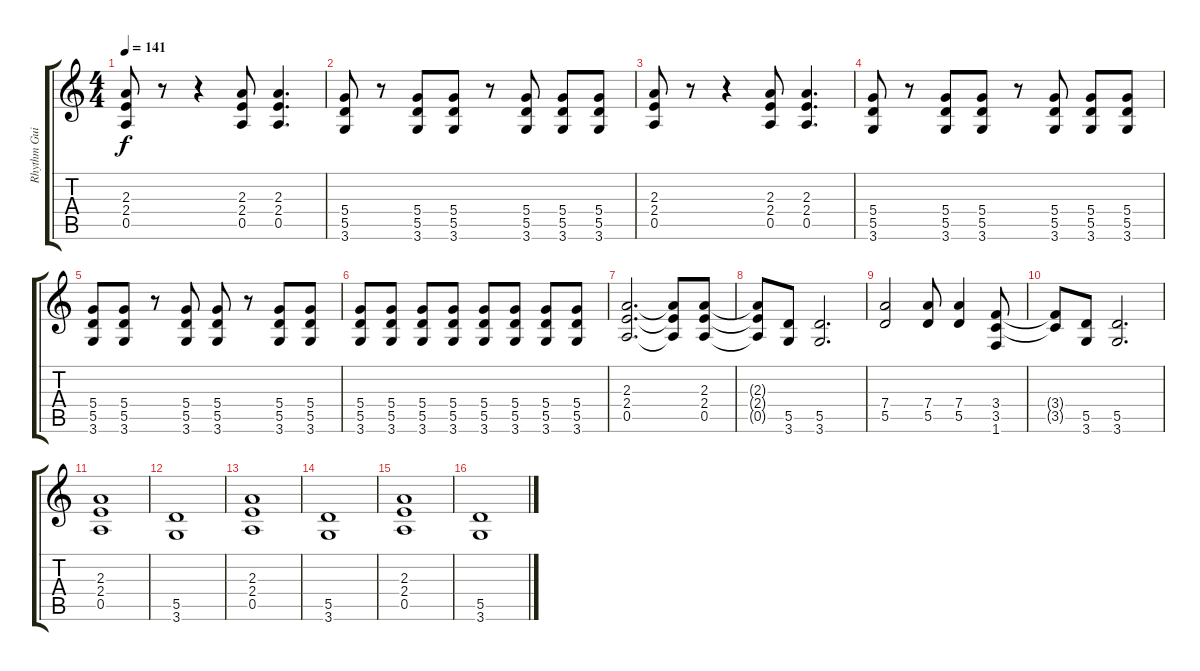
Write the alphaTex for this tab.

\track ("Rhythm Guitar" "Rhythm Gui") {instrument distortionguitar}
\staff {score tabs}
\tuning (E4 B3 G3 D3 A2 E2) {hide}
\ts (4 4)
\tempo 141
\clef g2
\ks c
(2.3 2.4 0.5).8{dy f} r.8 r.4 (2.3 2.4 0.5).8 (2.3 2.4 0.5).4{d} |
(5.4 5.5 3.6).8 r.8 (5.4 5.5 3.6).8 (5.4 5.5 3.6).8 r.8 (5.4 5.5 3.6).8 (5.4 5.5 3.6).8 (5.4 5.5 3.6).8 |
(2.3 2.4 0.5).8 r.8 r.4 (2.3 2.4 0.5).8 (2.3 2.4 0.5).4{d} |
(5.4 5.5 3.6).8 r.8 (5.4 5.5 3.6).8 (5.4 5.5 3.6).8 r.8 (5.4 5.5 3.6).8 (5.4 5.5 3.6).8 (5.4 5.5 3.6).8 |
(5.4 5.5 3.6).8 (5.4 5.5 3.6).8 r.8 (5.4 5.5 3.6).8 (5.4 5.5 3.6).8 r.8 (5.4 5.5 3.6).8 (5.4 5.5 3.6).8 |
(5.4 5.5 3.6).8 (5.4 5.5 3.6).8 (5.4 5.5 3.6).8 (5.4 5.5 3.6).8 (5.4 5.5 3.6).8 (5.4 5.5 3.6).8 (5.4 5.5 3.6).8 (5.4 5.5 3.6).8 |
(2.3 2.4 0.5).2{d} (2.3{t} 2.4{t} 0.5{t}).8 (2.3 2.4 0.5).8 |
(2.3{t} 2.4{t} 0.5{t}).8 (5.5 3.6).8 (5.5 3.6).2{d} |
(7.4 5.5).2 (7.4 5.5).8 (7.4 5.5).4 (3.4 3.5 1.6).8 |
(3.4{t} 3.5{t}).8 (5.5 3.6).8 (5.5 3.6).2{d} |
(2.3 2.4 0.5).1 |
(5.5 3.6).1 |
(2.3 2.4 0.5).1 |
(5.5 3.6).1 |
(2.3 2.4 0.5).1 |
(5.5 3.6).1
